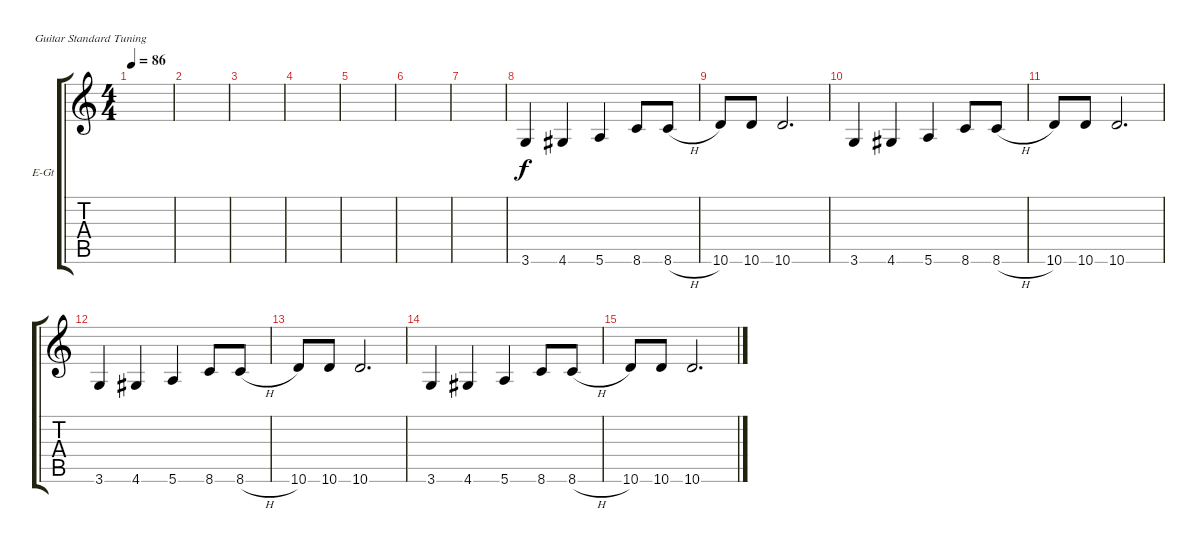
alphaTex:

\bracketExtendMode groupsimilarinstruments
\firstSystemTrackNameOrientation horizontal
\otherSystemsTrackNameOrientation horizontal
\track ("Tony Iommi" "E-Gt") {instrument electricguitarclean}
\staff {score tabs}
\tuning (E4 B3 G3 D3 A2 E2)
\ts (4 4)
\tempo 86
\clef g2
\ks c
|
|
|
|
|
|
|
3.6.4 4.6.4 5.6.4 8.6.8 8.6{h}.8 |
10.6.8 10.6.8 10.6.2{d} |
3.6.4 4.6.4 5.6.4 8.6.8 8.6{h}.8 |
10.6.8 10.6.8 10.6.2{d} |
3.6.4 4.6.4 5.6.4 8.6.8 8.6{h}.8 |
10.6.8 10.6.8 10.6.2{d} |
3.6.4 4.6.4 5.6.4 8.6.8 8.6{h}.8 |
10.6.8 10.6.8 10.6.2{d}
